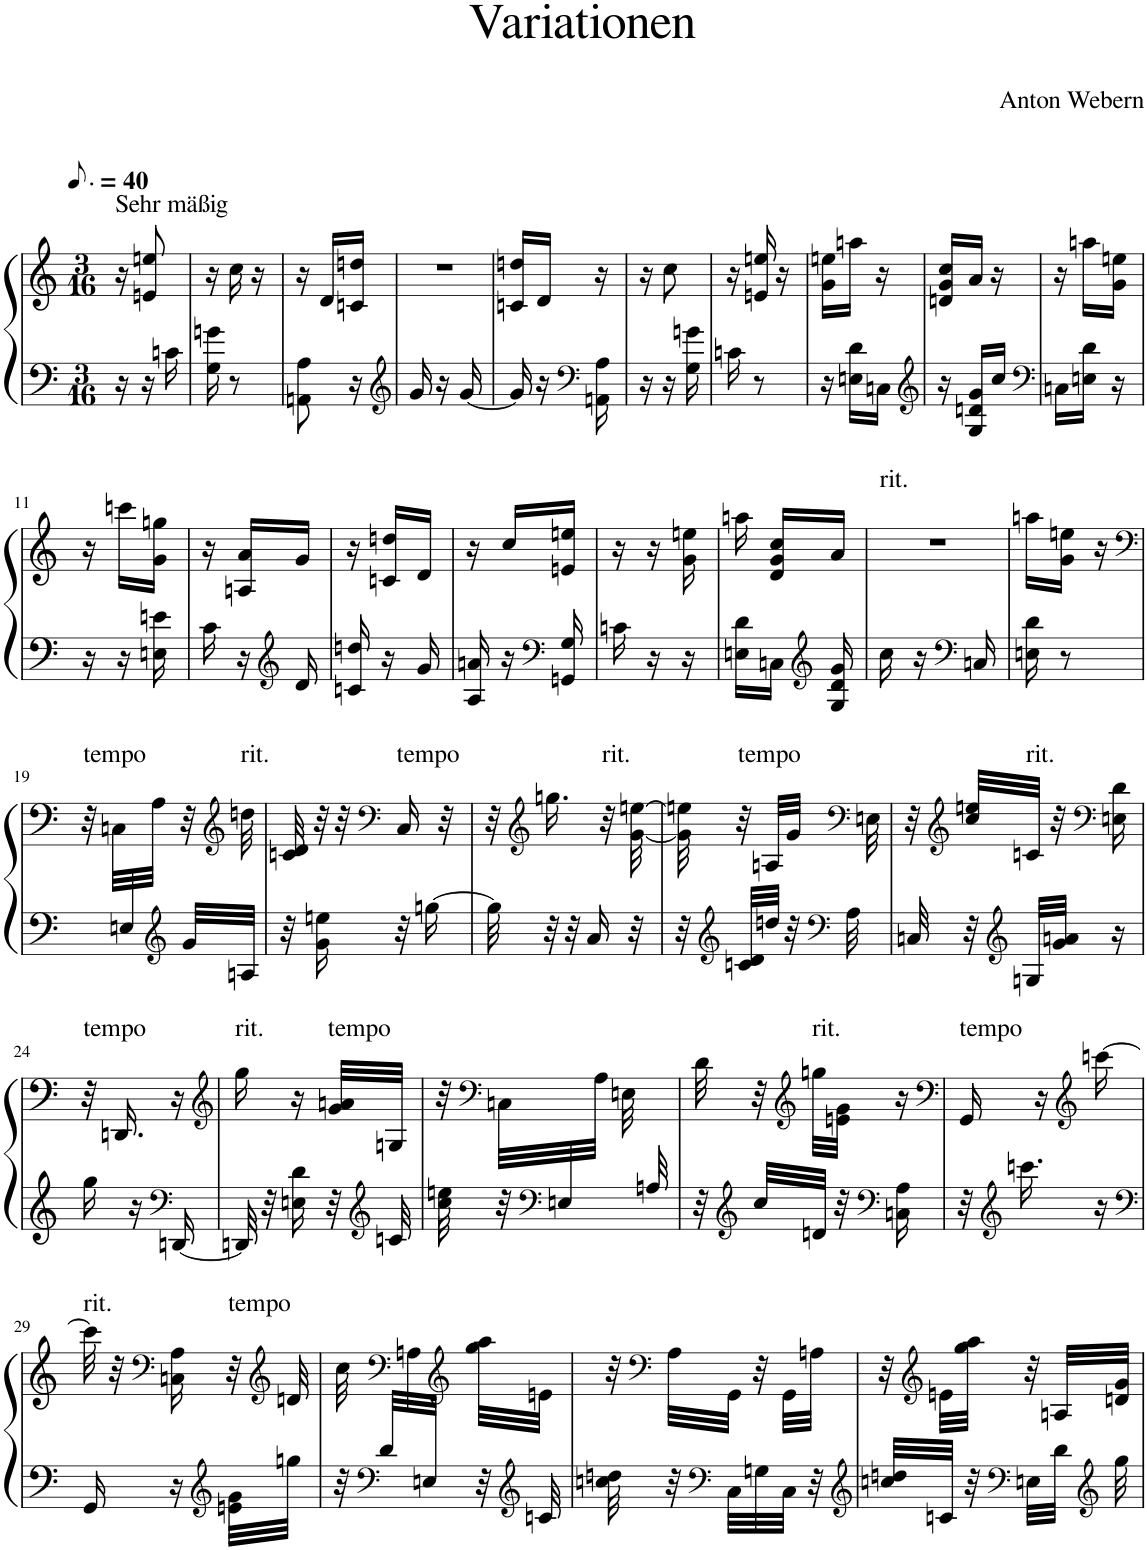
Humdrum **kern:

**kern	**kern
*part1	*part1
*staff2	*staff1
*I"Piano	*
*I'Pno.	*
*clefF4	*clefG2
*k[]	*k[]
*M3/16	*M3/16
*MM30	*MM30
=1	=1
!	!LO:TX:a:t=Sehr mäßig
16r	16r
16r	8en/ 8een/
16cn\	.
=2	=2
16G\ 16gn\	16r
8r	16cc\
.	16r
=3	=3
8AAn\ 8A\	16r
.	16d/LL
16r	16cn/ 16ddn/JJ
=4	=4
*clefG2	*
16g/	8.r
16r	.
[16g/	.
=5	=5
16g/]	16cn/ 16ddn/LL
16r	16d/JJ
*clefF4	*
!LO:N:n=1:head=solid	!
16AAn\ 16A\	16r
=6	=6
16r	16r
16r	8cc\
16G\ 16gn\	.
=7	=7
16cn\	16r
8r	16en/ 16een/
.	16r
=8	=8
16r	16g\ 16een\LL
16En\ 16d\LL	16aan\JJ
16Cn\JJ	16r
=9	=9
*clefG2	*
16r	16dn/ 16g/ 16cc/LL
16G/ 16dn/ 16g/LL	16a/JJ
16cc/JJ	16r
=10	=10
*clefF4	*
16Cn\LL	16r
16En\ 16d\JJ	16aan\LL
16r	16g\ 16een\JJ
!!LO:LB:g=z
=11	=11
16r	16r
16r	16cccn\LL
16En\ 16en\	16g\ 16ggn\JJ
=12	=12
16c\	16r
16r	16An/ 16a/LL
*clefG2	*
16d/	16g/JJ
=13	=13
16cn/ 16ddn/	16r
16r	16cn/ 16ddn/LL
16g/	16d/JJ
=14	=14
16A/ 16an/	16r
16r	16cc/LL
*clefF4	*
16GGn/ 16G/	16en/ 16een/JJ
=15	=15
16cn\	16r
16r	16r
16r	16g\ 16een\
=16	=16
16En\ 16d\LL	16aan\
16Cn\JJ	16d/ 16g/ 16cc/LL
*clefG2	*
16G/ 16d/ 16g/	16a/JJ
=17	=17
!	!LO:TX:a:t=rit.
16cc\	8.r
16r	.
*clefF4	*
16Cn/	.
=18	=18
16En\ 16d\	16aan\LL
8r	16g\ 16een\JJ
.	16r
!!LO:LB:g=z
=19	=19
*	*clefF4
*^	*
!	!	!LO:TX:a:t=tempo
16ryy	8ryy	32r
.	.	32Cn\LLL
32En/	.	32ryy
16.ryy	.	32A\JJJ
*clefG2	*	*
.	32g/LLL	32r
*	*	*clefG2
!	!	!LO:TX:a:t=rit.
.	32An/JJJ	32ddn\
*v	*v	*
=20	=20
32r	32cn/ 32d/
16g\ 16een\	32r
.	32r
*	*clefF4
!	!LO:TX:a:t=tempo
32r	16C/
[16ggn\	.
.	32r
=21	=21
32gg\]	32r
*	*clefG2
32r	16.ggn\
32r	.
16a/	.
!	!LO:TX:a:t=rit.
.	32r
32r	[32g\ [32een\
=22	=22
*	*^
32r	32g\] 32een\]	32ryy
*	*v	*v
*clefG2	*
*	*^
!	!LO:TX:a:t=tempo	!
*	*v	*v
32cn/ 32d/LLL	32r
32ddn/JJJ	32An/LLL
32r	32g/JJJ
*clefF4	*
32A\	32ryy
*	*clefF4
*	*^
32ryy	32ryy	32En\
*	*v	*v
=23	=23
32Cn/	32r
*	*clefG2
32r	32cc/ 32een/LLL
*clefG2	*
!	!LO:TX:a:t=rit.
32Gn/LLL	32cn/JJJ
32g/ 32an/JJJ	32r
*	*clefF4
16r	16En\ 16d\
!!LO:LB:g=z
=24	=24
!	!LO:TX:a:t=tempo
16gg\	32r
.	16.DDn/
16r	.
*clefF4	*
[16DDn/	16r
=25	=25
*	*clefG2
!	!LO:TX:a:t=rit.
32DDn/]	16gg\
32r	.
16En\ 16d\	16r
!	!LO:TX:a:t=tempo
32r	32g/ 32an/LLL
*clefG2	*
32cn/	32Gn/JJJ
=26	=26
*^	*
16ryy	32cc\ 32een\	32r
*	*	*clefF4
.	32r	32Cn\LLL
*clefF4	*	*
32En/	8ryy	32ryy
16ryy	.	32A\JJJ
.	.	32En\
32An/	.	32ryy
*v	*v	*
=27	=27
32r	32d\
*clefG2	*
32cc/LLL	32r
*	*clefG2
!	!LO:TX:a:t=rit.
32dn/JJJ	32ggn\LLL
32r	32en\ 32g\JJJ
*clefF4	*
16Cn\ 16A\	16r
=28	=28
*	*clefF4
!	!LO:TX:a:t=tempo
32r	16GG/
*clefG2	*
16.cccn\	.
.	16r
*	*clefG2
16r	[16cccn\
!!LO:LB:g=z
=29	=29
*clefF4	*
!	!LO:TX:a:t=rit.
16GG/	32ccc\]
.	32r
*	*clefF4
16r	16Cn\ 16A\
*clefG2	*
!	!LO:TX:a:t=tempo
32en\ 32g\LLL	32r
*	*clefG2
32ggn\JJJ	32dn/
=30	=30
*	*^
32r	32cc\	16ryy
*clefF4	*	*
32d/LLL	32ryy	.
*	*clefF4	*
32ryy	32ryy	32An\
32En/JJJ	32ryy	16.ryy
*	*clefG2	*
32r	32gg\ 32aa\LLL	.
*clefG2	*	*
32cn/	32en\JJJ	.
*	*v	*v
=31	=31
32ccn\ 32ddn\	32r
*	*clefF4
32r	32A\LLL
*clefF4	*
32C\LLL	32GG\JJJ
32Gn\	32r
32C\JJJ	32GG\LLL
32r	32An\JJJ
=32	=32
*clefG2	*
32ccn/ 32ddn/LLL	32r
*	*clefG2
32cn/JJJ	32en\LLL
32r	32gg\ 32aa\JJJ
*clefF4	*
32En\LLL	32r
32d\JJJ	32An/LLL
*clefG2	*
32gg\	32dn/ 32g/JJJ
=	=
*-	*-
